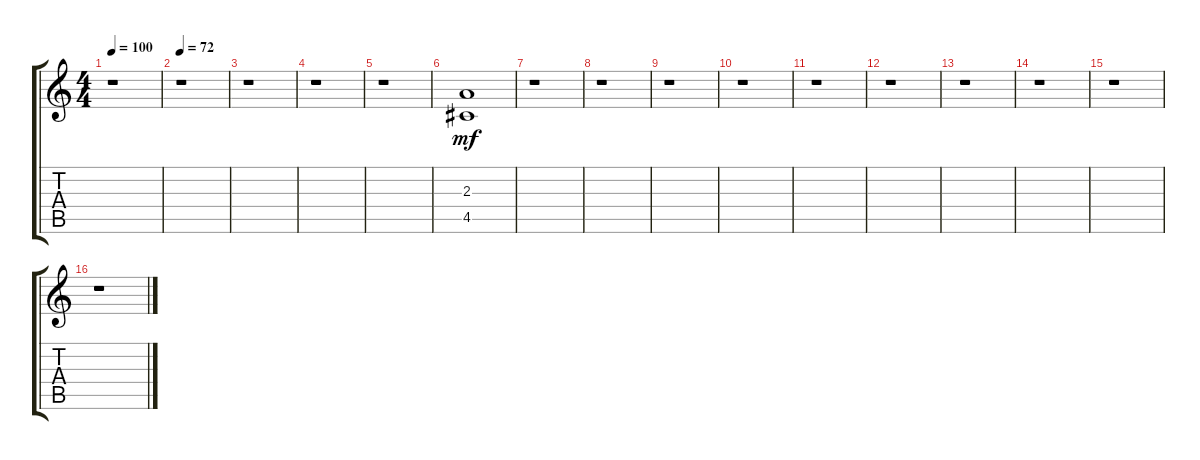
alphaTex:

\track "" {instrument acousticguitarnylon}
\staff {score tabs}
\tuning (E4 B3 G3 D3 A2 E2) {hide}
\ts (4 4)
\tempo 100
\clef g2
\ks c
r.1{dy mf instrument acousticguitarnylon} |
\tempo 72
r.1 |
r.1 |
r.1 |
r.1 |
(2.3 4.5).1 |
r.1 |
r.1 |
r.1 |
r.1 |
r.1 |
r.1 |
r.1 |
r.1 |
r.1 |
r.1
